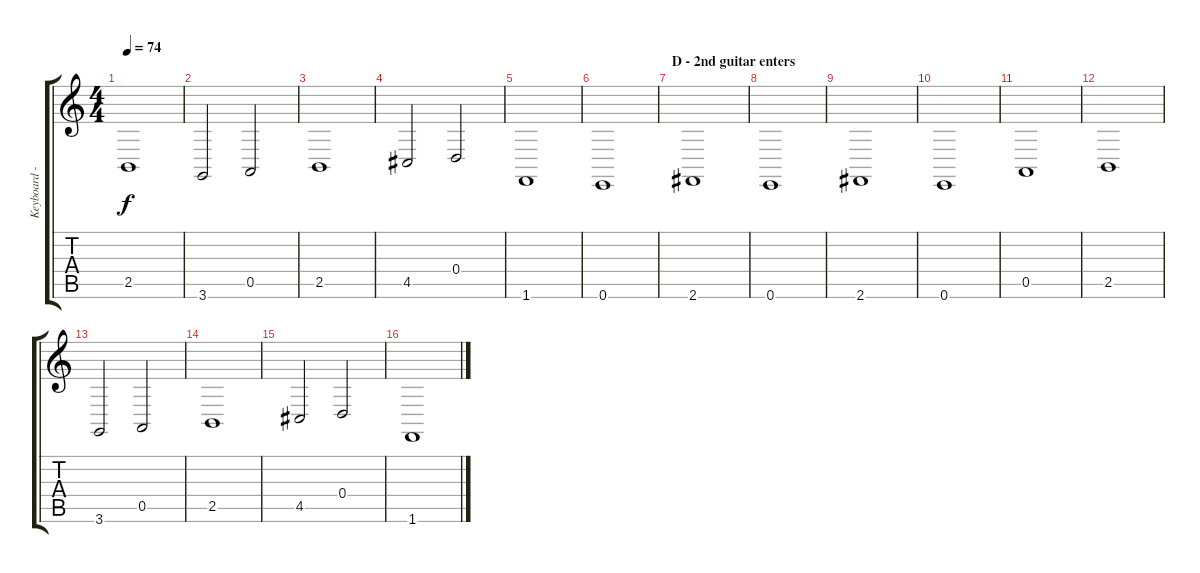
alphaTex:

\track ("Keyboard - left hand basses" "Keyboard -") {instrument drawbarorgan}
\staff {score tabs}
\tuning (E4 B3 G3 D3 A2 E2) {hide}
\ts (4 4)
\tempo 74
\clef g2
\ks c
2.5.1{dy f} |
3.6.2 0.5.2 |
2.5.1 |
4.5.2 0.4.2 |
1.6.1 |
0.6.1 |
\section ("" "D - 2nd guitar enters")
2.6.1 |
0.6.1 |
2.6.1 |
0.6.1 |
0.5.1 |
2.5.1 |
3.6.2 0.5.2 |
2.5.1 |
4.5.2 0.4.2 |
1.6.1
